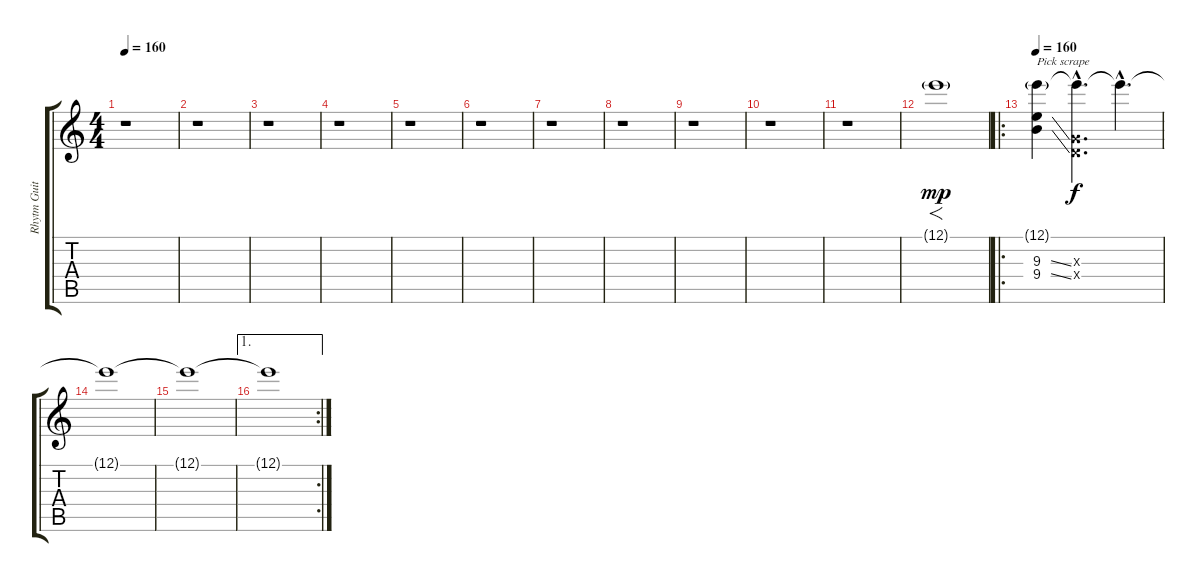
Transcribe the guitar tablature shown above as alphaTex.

\track ("Rhytm Guitar" "Rhytm Guit") {instrument overdrivenguitar}
\staff {score tabs}
\tuning (E4 B3 G3 D3 A2 E2) {hide}
\ts (4 4)
\tempo 160
\clef g2
\ks c
r.1{dy mp} |
r.1 |
r.1 |
r.1 |
r.1 |
r.1 |
r.1 |
r.1 |
r.1 |
r.1 |
r.1 |
12.1{g}.1{f} |
\ro
\tempo 160
(12.1{g} 9.3{ss} 9.4{ss}).4{txt "Pick scrape"} (12.1{hac t} 0.3{hac x} 0.4{hac x}).4{d dy f} 12.1{hac t}.4{d} |
12.1{t}.1 |
12.1{t}.1 |
\ae 1
\rc 2
12.1{t}.1
